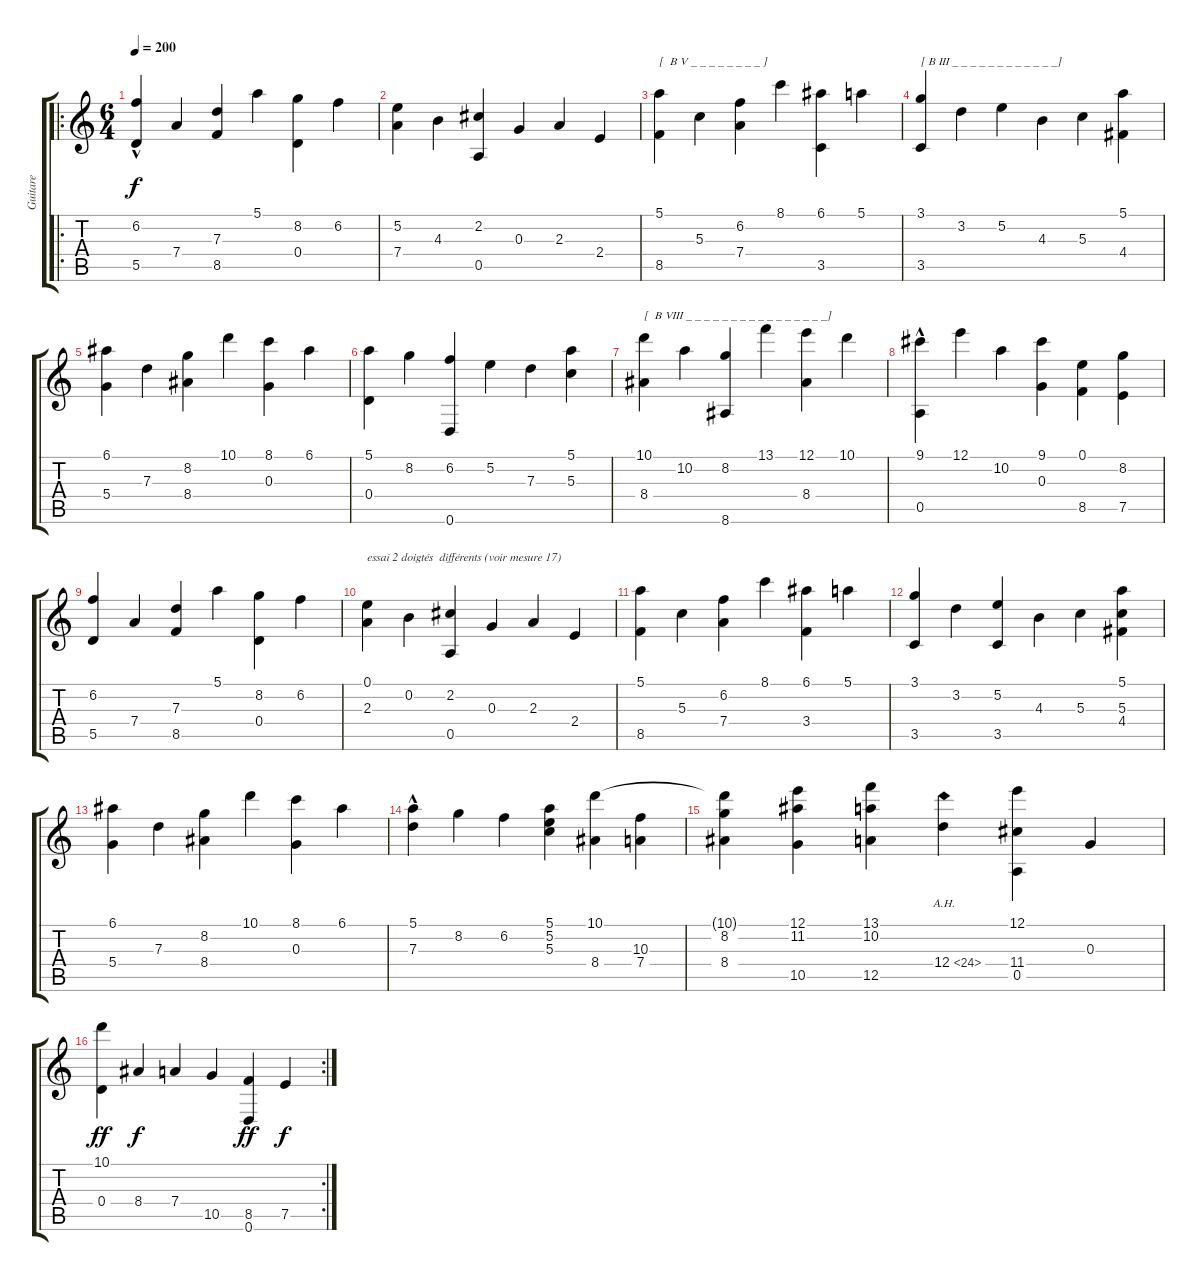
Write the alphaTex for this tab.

\track ("Guitare" "Guitare") {instrument acousticguitarnylon}
\staff {score tabs}
\tuning (E4 B3 G3 D3 A2 D2) {hide}
\ro
\ts (6 4)
\tempo 200
\clef g2
\ks c
(6.2{hac} 5.5).4{dy f} 7.4.4 (7.3 8.5).4 5.1.4 (8.2 0.4).4 6.2.4 |
(5.2 7.4).4 4.3.4 (2.2 0.5).4 0.3.4 2.3.4 2.4.4 |
(5.1 8.5).4{txt "[  B V _ _ _ _ _ _ _ _ ]"} 5.3.4 (6.2 7.4).4 8.1.4 (6.1 3.5).4 5.1.4 |
(3.1 3.5).4{txt "[ B III _ _ _ _ _ _ _ _ _ _ _ _]"} 3.2.4 5.2.4 4.3.4 5.3.4 (5.1 4.4).4 |
(6.1 5.4).4 7.3.4 (8.2 8.4).4 10.1.4 (8.1 0.3).4 6.1.4 |
(5.1 0.4).4 8.2.4 (6.2 0.6).4 5.2.4 7.3.4 (5.1 5.3).4 |
(10.1 8.4).4{txt "[  B VIII _ _ _ _ _ _ _ _ _ _ _ _ _ _ _ _]"} 10.2.4 (8.2 8.6).4 13.1.4 (12.1 8.4).4 10.1.4 |
(9.1 0.5{hac}).4 12.1.4 10.2.4 (9.1 0.3).4 (0.1 8.5).4 (8.2 7.5).4 |
(6.2 5.5).4 7.4.4 (7.3 8.5).4 5.1.4 (8.2 0.4).4 6.2.4 |
(0.1 2.3).4{txt "essai 2 doigtés  différents (voir mesure 17)"} 0.2.4 (2.2 0.5).4 0.3.4 2.3.4 2.4.4 |
(5.1 8.5).4 5.3.4 (6.2 7.4).4 8.1.4 (6.1 3.4).4 5.1.4 |
(3.1 3.5).4 3.2.4 (5.2 3.5).4 4.3.4 5.3.4 (5.1 5.3 4.4).4 |
(6.1 5.4).4 7.3.4 (8.2 8.4).4 10.1.4 (8.1 0.3).4 6.1.4 |
(5.1{hac} 7.3).4 8.2.4 6.2.4 (5.1 5.2 5.3).4 (10.1 8.4).4 (10.3 7.4).4 |
(10.1{t} 8.2 8.4).4 (12.1 11.2 10.5).4 (13.1 10.2 12.5).4 12.4{ah 12}.4 (12.1 11.4 0.5).4 0.3.4 |
\rc 2
(10.1 0.4).4{dy ff} 8.4.4{dy f} 7.4.4 10.5.4 (8.5 0.6).4{dy ff} 7.5.4{dy f}
